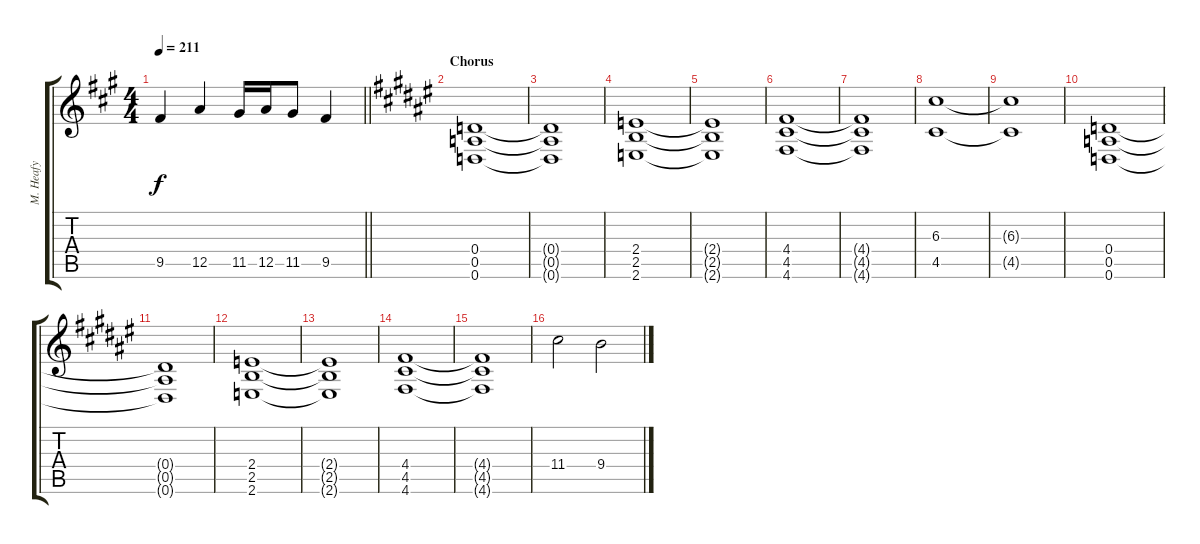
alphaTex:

\track ("M. Heafy" "M. Heafy") {instrument overdrivenguitar}
\staff {score tabs}
\tuning (E4 B3 G3 D3 A2 D2) {hide}
\ts (4 4)
\tempo 211
\clef g2
\barLineRight lightlight
\ks f#minor
9.5{t}.4{dy f} 12.5.4 11.5.16 12.5.16 11.5.8 9.5.4 |
\section ("" "Chorus")
\ks d#minor
(0.4 0.5 0.6).1 |
(0.4{t} 0.5{t} 0.6{t}).1 |
(2.4 2.5 2.6).1 |
(2.4{t} 2.5{t} 2.6{t}).1 |
(4.4 4.5 4.6).1 |
(4.4{t} 4.5{t} 4.6{t}).1 |
(6.3 4.5).1 |
(6.3{t} 4.5{t}).1 |
(0.4 0.5 0.6).1 |
(0.4{t} 0.5{t} 0.6{t}).1 |
(2.4 2.5 2.6).1 |
(2.4{t} 2.5{t} 2.6{t}).1 |
(4.4 4.5 4.6).1 |
(4.4{t} 4.5{t} 4.6{t}).1 |
11.4.2 9.4.2
